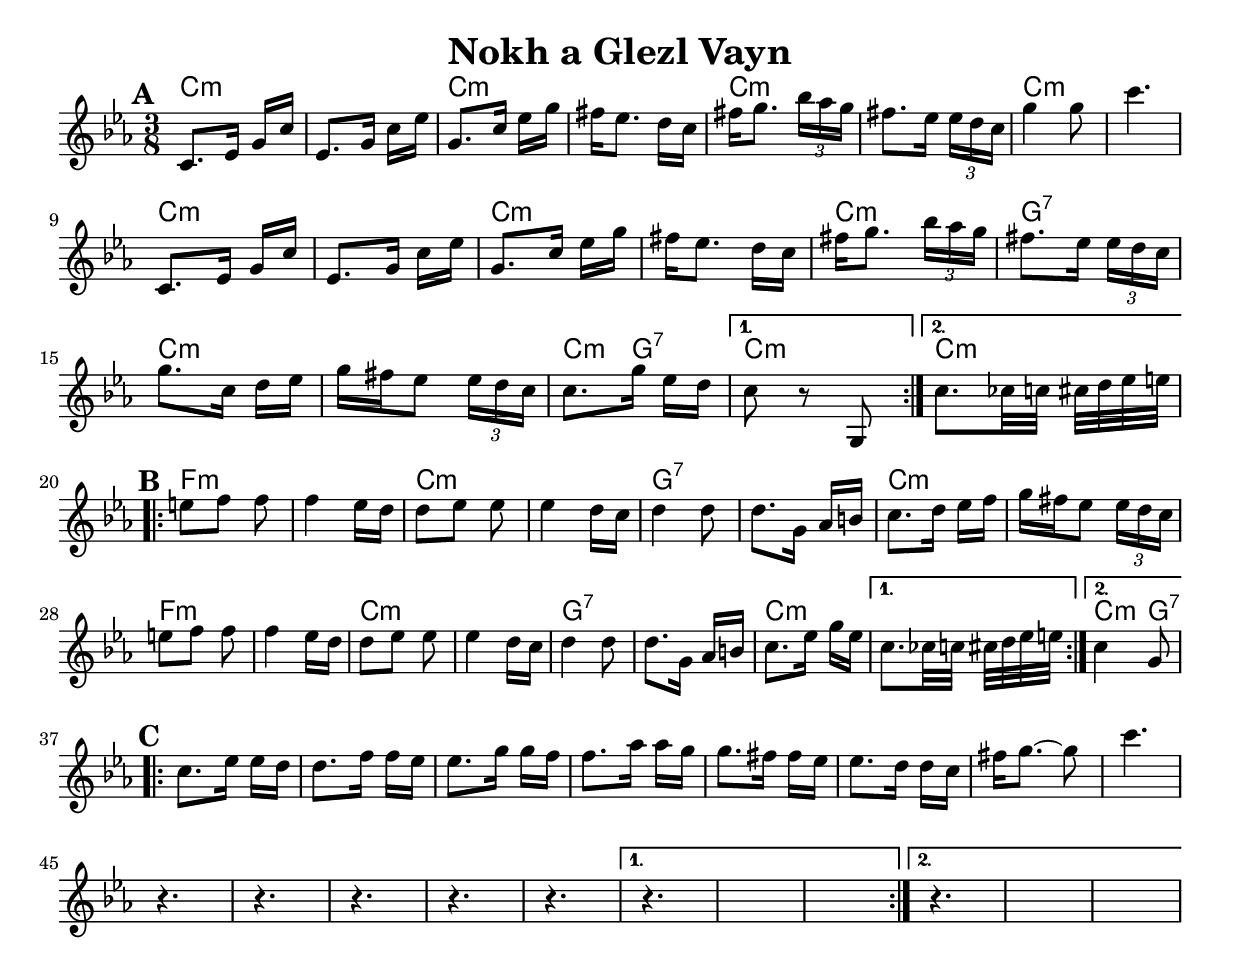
\version "2.22.1"

T = "Nokh a Glezl Vayn"


C =
\chords {
    %(
    \repeat volta 2 {
        | d2.:min | d2.:min | d2.:min     | d2.:min
        | d2.:min | d2.:min | d4.:min a:7 | d2.:min
        | d8.:min a:7
    }
    \alternative {
        { d4.:min }
        { d4.:min }
    }
    %)
    %(
    \repeat volta 2 {
        | g2.:min | d2.:min | a2.:7 | d2.:min
        | g2.:min | d2.:min | a2.:7 | d4.:min
    }
    \alternative {
        { s4. }
        { d4:min a8:7 }
    }
    %)
    %(
    \repeat volta 2 {
        | s2. | s2. | s2. | s2.
        | s2. | s2. | s4.
    }
    \alternative {
        { s4. s4. s4. }
        { s4. s4. s4. }
    }
    %)
}


M =
\transpose d d' {
    \key d \minor

    \time 3/8
    \set Score.markFormatter = #format-mark-box-alphabet
    \set Score.beamExceptions = #'()
    \set Score.baseMoment = #(ly:make-moment 1/8)
    \set Score.beatStructure = 2,1
    \set strictBeatBeaming = ##t

    \mark \default
    \repeat volta 2 {
        \repeat unfold 2 {
            | d8. f16 a d'
            | f8. a16 d' f'
            | a8. d'16 f' a'
            | gis'16 f'8. e'16 d'
            | gis'16 a'8. \times 2/3 { c''16 bes' a' }
            | gis'8. f'16 \times 2/3 { f'16 e' d' }
        }
        \alternative {
            { | a'4 a'8 | d''4.  \break }
            {
                %\break
            | a'8. d'16 e' f'
            | a'16 gis' f'8 \times 2/3 { f'16 e' d' }
            | d'8. a'16 f' e'
            }
        }
    }
    \alternative {
        { d'8 r a, }
        { d'8. des'32 d' dis' e' f' fis' }
    }
    %(
    \break
    \mark \default
    \repeat volta 2 {
        \repeat unfold 2 {
            | fis'8 g' g'
            | g'4 f'16 e'
            | e'8 f' f'
            | f'4 e'16 d'

            | e'4 e'8
            | e'8. a16 bes cis'
        }
        \alternative {
            {
                | d'8. e'16 f' g'
                | a'16 gis' f'8 \times 2/3 { f'16 e' d' }
                \break
            }
            {
                | d'8. f'16 a' f'
            }
        }
    }
    \alternative {
        { d'8. des'32 d' dis' e' f' fis' }
        { d'4 a8 }
    }
    %)
    %(
    \break
    \mark \default
    \repeat volta 2 {
        | d'8. f'16 f' e'
        | e'8. g'16 g' f'
        | f'8. a'16 a' g'
        | g'8. bes'16 bes' a'

        | a'8. gis'16 gis' f'
        | f'8. e'16 e' d'
        | gis'16 a'8. ~ a'8
        | d''4.
\break

        | r4.
        | r4.
        | r4.
        | r4.

        | r4.
    }
    \alternative {
        { r4.*3}
        { r4.*3}
    }
    %)
}



\header {
    title = \T
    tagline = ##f
}

\score {

    \layout {
        indent = 0
        ragged-last = ##f
    }

    \transpose d c << \C \M >>

    \midi {}
}
